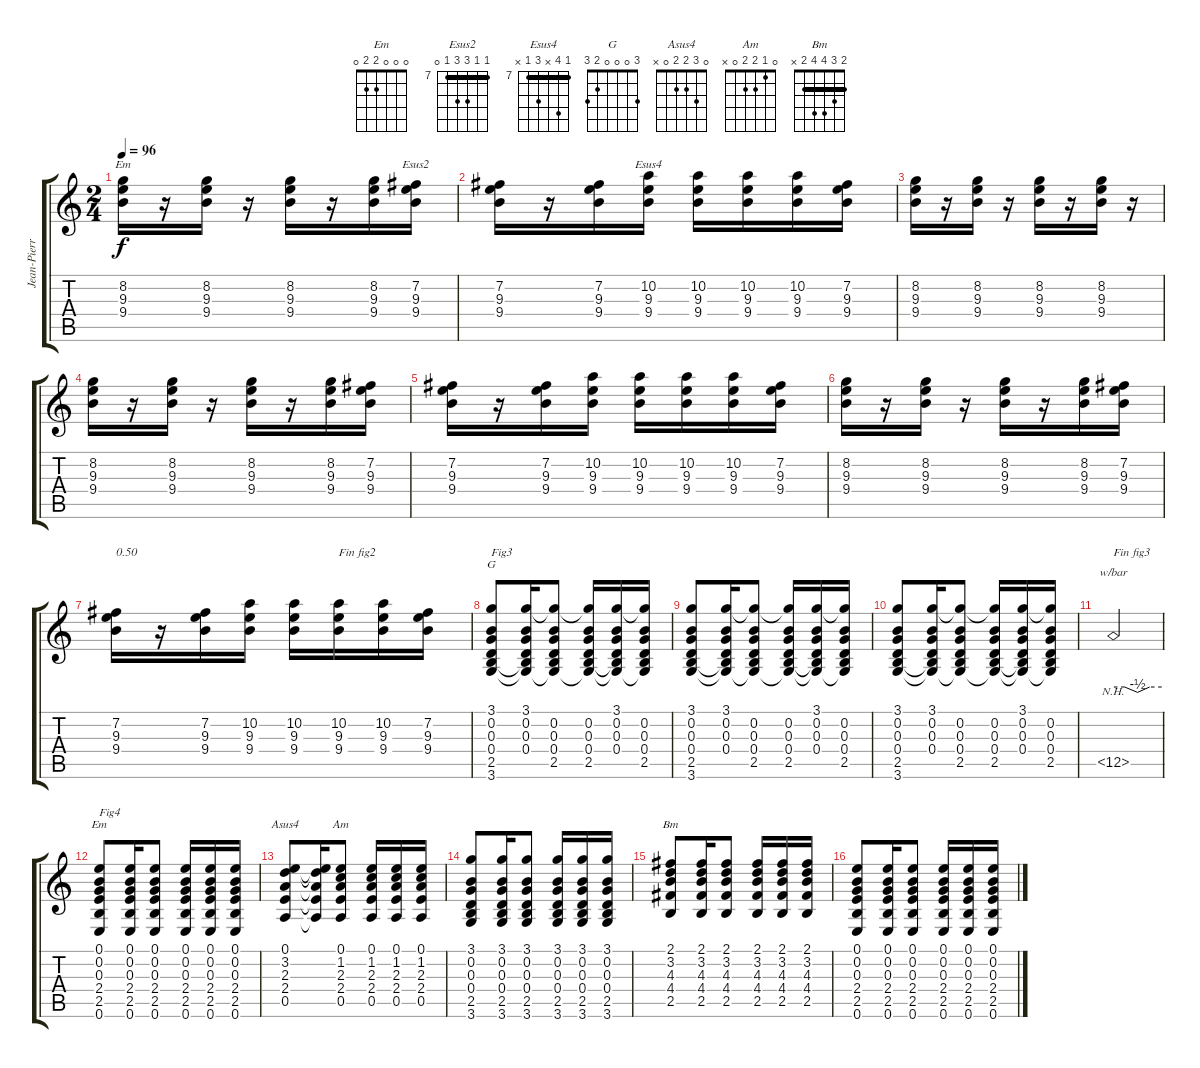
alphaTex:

\track ("Jean-Pierre" "Jean-Pierr") {instrument distortionguitar}
\staff {score tabs}
\tuning (E4 B3 G3 D3 A2 E2) {hide}
\chord ("Em" 7 8 9 9 7 x) {firstfret 7 barre 7}
\chord ("Esus2" 7 7 9 9 7 0) {firstfret 7 barre 7}
\chord ("Esus4" 7 10 x 9 7 x) {firstfret 7 barre 7}
\chord ("G" 3 0 0 0 2 3)
\chord ("Em" 0 0 0 2 2 0)
\chord ("Asus4" 0 3 2 2 0 x)
\chord ("Am" 0 1 2 2 0 x)
\chord ("Bm" 2 3 4 4 2 x) {barre 2}
\ts (2 4)
\tempo 96
\clef g2
\ks c
(8.2 9.3 9.4).16{ch "Em" dy f} r.16 (8.2 9.3 9.4).16 r.16 (8.2 9.3 9.4).16 r.16 (8.2 9.3 9.4).16 (7.2 9.3 9.4).16{ch "Esus2"} |
(7.2 9.3 9.4).16 r.16 (7.2 9.3 9.4).16 (10.2 9.3 9.4).16{ch "Esus4"} (10.2 9.3 9.4).16 (10.2 9.3 9.4).16 (10.2 9.3 9.4).16 (7.2 9.3 9.4).16 |
(8.2 9.3 9.4).16 r.16 (8.2 9.3 9.4).16 r.16 (8.2 9.3 9.4).16 r.16 (8.2 9.3 9.4).16 r.16 |
(8.2 9.3 9.4).16 r.16 (8.2 9.3 9.4).16 r.16 (8.2 9.3 9.4).16 r.16 (8.2 9.3 9.4).16 (7.2 9.3 9.4).16 |
(7.2 9.3 9.4).16 r.16 (7.2 9.3 9.4).16 (10.2 9.3 9.4).16 (10.2 9.3 9.4).16 (10.2 9.3 9.4).16 (10.2 9.3 9.4).16 (7.2 9.3 9.4).16 |
(8.2 9.3 9.4).16 r.16 (8.2 9.3 9.4).16 r.16 (8.2 9.3 9.4).16 r.16 (8.2 9.3 9.4).16 (7.2 9.3 9.4).16 |
(7.2 9.3 9.4).16{txt "0.50"} r.16 (7.2 9.3 9.4).16 (10.2 9.3 9.4).16 (10.2 9.3 9.4).16 (10.2 9.3 9.4).16{txt "Fin fig2"} (10.2 9.3 9.4).16 (7.2 9.3 9.4).16 |
(3.1 0.2 0.3 0.4 2.5 3.6).8{ch "G" txt "Fig3"} (3.1 0.2 0.3 0.4 2.5{t} 3.6{t}).16 (3.1{t} 0.2 0.3 0.4 2.5 3.6{t}).8 (3.1{t} 0.2 0.3 0.4 2.5 3.6{t}).16 (3.1 0.2 0.3 0.4 2.5{t} 3.6{t}).16 (3.1{t} 0.2 0.3 0.4 2.5 3.6{t}).16 |
(3.1 0.2 0.3 0.4 2.5 3.6).8 (3.1 0.2 0.3 0.4 2.5{t} 3.6{t}).16 (3.1{t} 0.2 0.3 0.4 2.5 3.6{t}).8 (3.1{t} 0.2 0.3 0.4 2.5 3.6{t}).16 (3.1 0.2 0.3 0.4 2.5{t} 3.6{t}).16 (3.1{t} 0.2 0.3 0.4 2.5 3.6{t}).16 |
(3.1 0.2 0.3 0.4 2.5 3.6).8 (3.1 0.2 0.3 0.4 2.5{t} 3.6{t}).16 (3.1{t} 0.2 0.3 0.4 2.5 3.6{t}).8 (3.1{t} 0.2 0.3 0.4 2.5 3.6{t}).16 (3.1 0.2 0.3 0.4 2.5{t} 3.6{t}).16 (3.1{t} 0.2 0.3 0.4 2.5 3.6{t}).16 |
12.5{nh}.2{tbe (custom default 0 0 14 0 30 -2 45 0 60 0) txt "Fin fig3"} |
(0.1 0.2 0.3 2.4 2.5 0.6).8{ch "Em" txt "Fig4"} (0.1 0.2 0.3 2.4 2.5 0.6).16 (0.1 0.2 0.3 2.4 2.5 0.6).8 (0.1 0.2 0.3 2.4 2.5 0.6).16 (0.1 0.2 0.3 2.4 2.5 0.6).16 (0.1 0.2 0.3 2.4 2.5 0.6).16 |
(0.1 3.2 2.3 2.4 0.5).8{ch "Asus4"} (0.1{t} 3.2{t} 2.3{t} 2.4{t} 0.5{t}).16 (0.1 1.2 2.3 2.4 0.5).8{ch "Am"} (0.1 1.2 2.3 2.4 0.5).16 (0.1 1.2 2.3 2.4 0.5).16 (0.1 1.2 2.3 2.4 0.5).16 |
(3.1 0.2 0.3 0.4 2.5 3.6).8 (3.1 0.2 0.3 0.4 2.5 3.6).16 (3.1 0.2 0.3 0.4 2.5 3.6).8 (3.1 0.2 0.3 0.4 2.5 3.6).16 (3.1 0.2 0.3 0.4 2.5 3.6).16 (3.1 0.2 0.3 0.4 2.5 3.6).16 |
(2.1 3.2 4.3 4.4 2.5).8{ch "Bm"} (2.1 3.2 4.3 4.4 2.5).16 (2.1 3.2 4.3 4.4 2.5).8 (2.1 3.2 4.3 4.4 2.5).16 (2.1 3.2 4.3 4.4 2.5).16 (2.1 3.2 4.3 4.4 2.5).16 |
(0.1 0.2 0.3 2.4 2.5 0.6).8 (0.1 0.2 0.3 2.4 2.5 0.6).16 (0.1 0.2 0.3 2.4 2.5 0.6).8 (0.1 0.2 0.3 2.4 2.5 0.6).16 (0.1 0.2 0.3 2.4 2.5 0.6).16 (0.1 0.2 0.3 2.4 2.5 0.6).16
